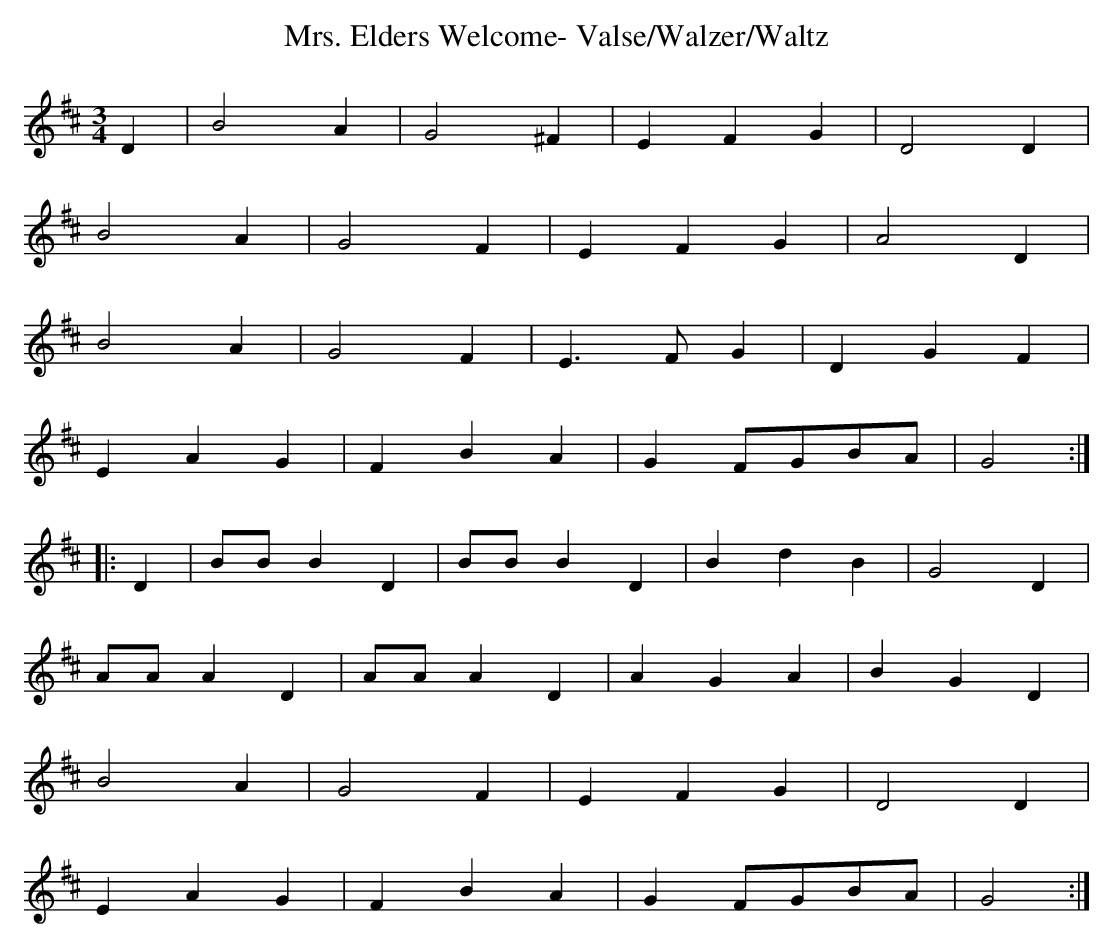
X:1
T:Mrs. Elders Welcome- Valse/Walzer/Waltz
M:3/4
L:1/4
K:D
D|B2A|G2^F|EFG|D2D|
B2A|G2F|EFG|A2D|
B2A|G2F|E>FG|DGF|
EAG|FBA|GF/G/B/A/|G2:|
|:D|B/B/BD|B/B/BD|BdB|G2D|
A/A/AD|A/A/AD|AGA|BGD|
B2A|G2F|EFG|D2D|
EAG|FBA|GF/G/B/A/|G2:|
